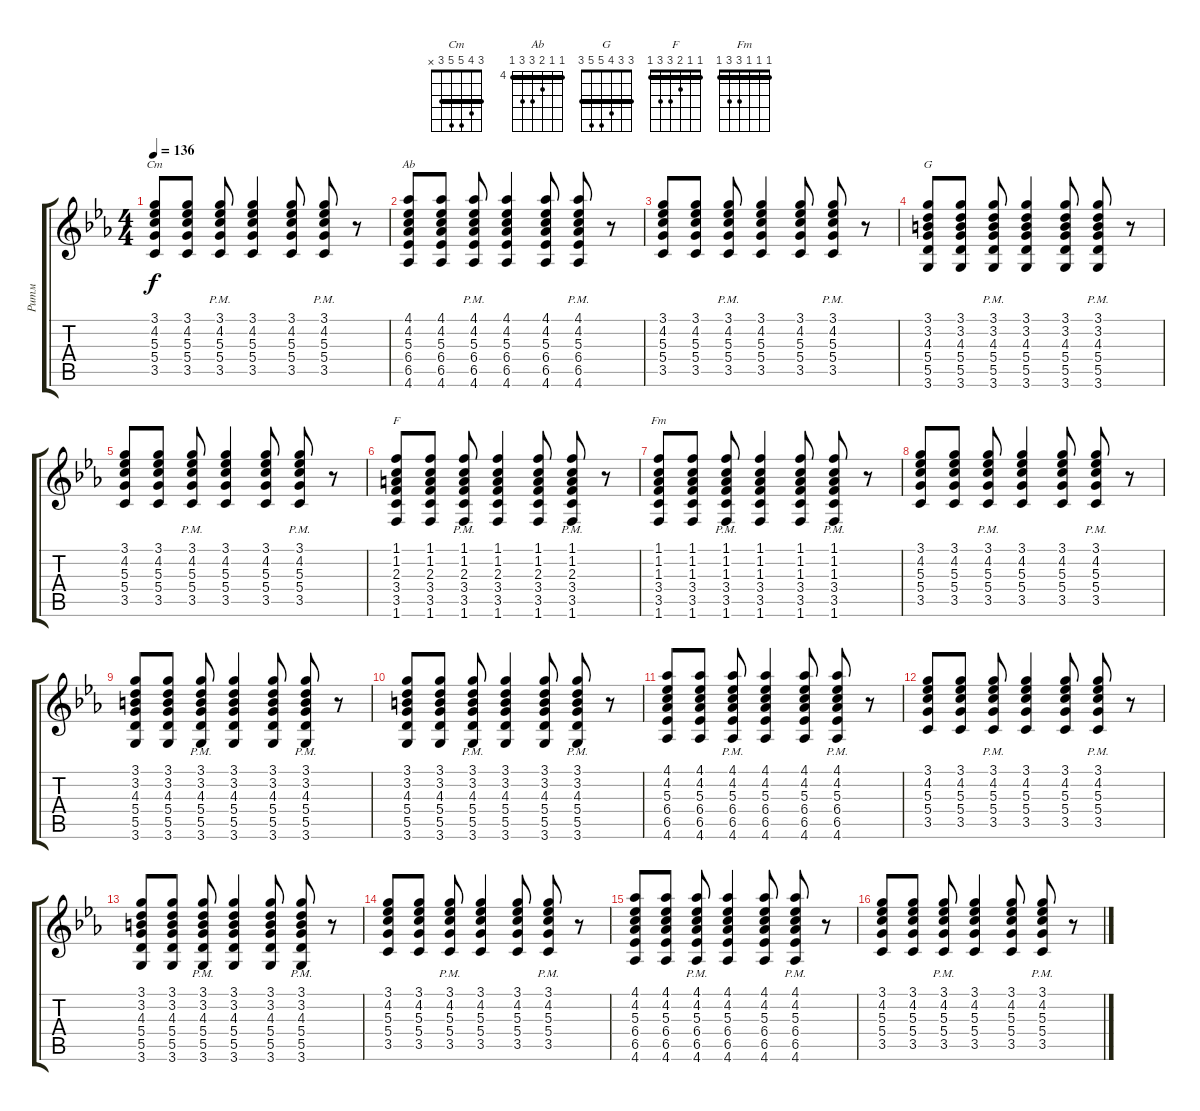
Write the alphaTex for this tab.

\track ("Ритм" "Ритм") {instrument acousticguitarnylon}
\staff {score tabs}
\tuning (E4 B3 G3 D3 A2 E2) {hide}
\chord ("Cm" 3 4 5 5 3 x) {barre 3}
\chord ("Ab" 4 4 5 6 6 4) {firstfret 4 barre 4}
\chord ("G" 3 3 4 5 5 3) {barre 3}
\chord ("F" 1 1 2 3 3 1) {barre 1}
\chord ("Fm" 1 1 1 3 3 1) {barre 1}
\ts (4 4)
\tempo 136
\clef g2
\ks cminor
(3.1 4.2 5.3 5.4 3.5).8{ch "Cm" dy f} (3.1 4.2 5.3 5.4 3.5).8 (3.1{pm} 4.2{pm} 5.3{pm} 5.4{pm} 3.5{pm}).8 (3.1 4.2 5.3 5.4 3.5).4 (3.1 4.2 5.3 5.4 3.5).8 (3.1{pm} 4.2{pm} 5.3{pm} 5.4{pm} 3.5{pm}).8 r.8 |
(4.1 4.2 5.3 6.4 6.5 4.6).8{ch "Ab"} (4.1 4.2 5.3 6.4 6.5 4.6).8 (4.1{pm} 4.2{pm} 5.3{pm} 6.4{pm} 6.5{pm} 4.6{pm}).8 (4.1 4.2 5.3 6.4 6.5 4.6).4 (4.1 4.2 5.3 6.4 6.5 4.6).8 (4.1{pm} 4.2{pm} 5.3{pm} 6.4{pm} 6.5{pm} 4.6{pm}).8 r.8 |
(3.1 4.2 5.3 5.4 3.5).8 (3.1 4.2 5.3 5.4 3.5).8 (3.1{pm} 4.2{pm} 5.3{pm} 5.4{pm} 3.5{pm}).8 (3.1 4.2 5.3 5.4 3.5).4 (3.1 4.2 5.3 5.4 3.5).8 (3.1{pm} 4.2{pm} 5.3{pm} 5.4{pm} 3.5{pm}).8 r.8 |
(3.1 3.2 4.3 5.4 5.5 3.6).8{ch "G"} (3.1 3.2 4.3 5.4 5.5 3.6).8 (3.1{pm} 3.2{pm} 4.3{pm} 5.4{pm} 5.5{pm} 3.6{pm}).8 (3.1 3.2 4.3 5.4 5.5 3.6).4 (3.1 3.2 4.3 5.4 5.5 3.6).8 (3.1{pm} 3.2{pm} 4.3{pm} 5.4{pm} 5.5{pm} 3.6{pm}).8 r.8 |
(3.1 4.2 5.3 5.4 3.5).8 (3.1 4.2 5.3 5.4 3.5).8 (3.1{pm} 4.2{pm} 5.3{pm} 5.4{pm} 3.5{pm}).8 (3.1 4.2 5.3 5.4 3.5).4 (3.1 4.2 5.3 5.4 3.5).8 (3.1{pm} 4.2{pm} 5.3{pm} 5.4{pm} 3.5{pm}).8 r.8 |
(1.1 1.2 2.3 3.4 3.5 1.6).8{ch "F"} (1.1 1.2 2.3 3.4 3.5 1.6).8 (1.1{pm} 1.2{pm} 2.3{pm} 3.4{pm} 3.5{pm} 1.6{pm}).8 (1.1 1.2 2.3 3.4 3.5 1.6).4 (1.1 1.2 2.3 3.4 3.5 1.6).8 (1.1{pm} 1.2{pm} 2.3{pm} 3.4{pm} 3.5{pm} 1.6{pm}).8 r.8 |
(1.1 1.2 1.3 3.4 3.5 1.6).8{ch "Fm"} (1.1 1.2 1.3 3.4 3.5 1.6).8 (1.1{pm} 1.2{pm} 1.3{pm} 3.4{pm} 3.5{pm} 1.6{pm}).8 (1.1 1.2 1.3 3.4 3.5 1.6).4 (1.1 1.2 1.3 3.4 3.5 1.6).8 (1.1{pm} 1.2{pm} 1.3{pm} 3.4{pm} 3.5{pm} 1.6{pm}).8 r.8 |
(3.1 4.2 5.3 5.4 3.5).8 (3.1 4.2 5.3 5.4 3.5).8 (3.1{pm} 4.2{pm} 5.3{pm} 5.4{pm} 3.5{pm}).8 (3.1 4.2 5.3 5.4 3.5).4 (3.1 4.2 5.3 5.4 3.5).8 (3.1{pm} 4.2{pm} 5.3{pm} 5.4{pm} 3.5{pm}).8 r.8 |
(3.1 3.2 4.3 5.4 5.5 3.6).8 (3.1 3.2 4.3 5.4 5.5 3.6).8 (3.1{pm} 3.2{pm} 4.3{pm} 5.4{pm} 5.5{pm} 3.6{pm}).8 (3.1 3.2 4.3 5.4 5.5 3.6).4 (3.1 3.2 4.3 5.4 5.5 3.6).8 (3.1{pm} 3.2{pm} 4.3{pm} 5.4{pm} 5.5{pm} 3.6{pm}).8 r.8 |
(3.1 3.2 4.3 5.4 5.5 3.6).8 (3.1 3.2 4.3 5.4 5.5 3.6).8 (3.1{pm} 3.2{pm} 4.3{pm} 5.4{pm} 5.5{pm} 3.6{pm}).8 (3.1 3.2 4.3 5.4 5.5 3.6).4 (3.1 3.2 4.3 5.4 5.5 3.6).8 (3.1{pm} 3.2{pm} 4.3{pm} 5.4{pm} 5.5{pm} 3.6{pm}).8 r.8 |
(4.1 4.2 5.3 6.4 6.5 4.6).8 (4.1 4.2 5.3 6.4 6.5 4.6).8 (4.1{pm} 4.2{pm} 5.3{pm} 6.4{pm} 6.5{pm} 4.6{pm}).8 (4.1 4.2 5.3 6.4 6.5 4.6).4 (4.1 4.2 5.3 6.4 6.5 4.6).8 (4.1{pm} 4.2{pm} 5.3{pm} 6.4{pm} 6.5{pm} 4.6{pm}).8 r.8 |
(3.1 4.2 5.3 5.4 3.5).8 (3.1 4.2 5.3 5.4 3.5).8 (3.1{pm} 4.2{pm} 5.3{pm} 5.4{pm} 3.5{pm}).8 (3.1 4.2 5.3 5.4 3.5).4 (3.1 4.2 5.3 5.4 3.5).8 (3.1{pm} 4.2{pm} 5.3{pm} 5.4{pm} 3.5{pm}).8 r.8 |
(3.1 3.2 4.3 5.4 5.5 3.6).8 (3.1 3.2 4.3 5.4 5.5 3.6).8 (3.1{pm} 3.2{pm} 4.3{pm} 5.4{pm} 5.5{pm} 3.6{pm}).8 (3.1 3.2 4.3 5.4 5.5 3.6).4 (3.1 3.2 4.3 5.4 5.5 3.6).8 (3.1{pm} 3.2{pm} 4.3{pm} 5.4{pm} 5.5{pm} 3.6{pm}).8 r.8 |
(3.1 4.2 5.3 5.4 3.5).8 (3.1 4.2 5.3 5.4 3.5).8 (3.1{pm} 4.2{pm} 5.3{pm} 5.4{pm} 3.5{pm}).8 (3.1 4.2 5.3 5.4 3.5).4 (3.1 4.2 5.3 5.4 3.5).8 (3.1{pm} 4.2{pm} 5.3{pm} 5.4{pm} 3.5{pm}).8 r.8 |
(4.1 4.2 5.3 6.4 6.5 4.6).8 (4.1 4.2 5.3 6.4 6.5 4.6).8 (4.1{pm} 4.2{pm} 5.3{pm} 6.4{pm} 6.5{pm} 4.6{pm}).8 (4.1 4.2 5.3 6.4 6.5 4.6).4 (4.1 4.2 5.3 6.4 6.5 4.6).8 (4.1{pm} 4.2{pm} 5.3{pm} 6.4{pm} 6.5{pm} 4.6{pm}).8 r.8 |
(3.1 4.2 5.3 5.4 3.5).8 (3.1 4.2 5.3 5.4 3.5).8 (3.1{pm} 4.2{pm} 5.3{pm} 5.4{pm} 3.5{pm}).8 (3.1 4.2 5.3 5.4 3.5).4 (3.1 4.2 5.3 5.4 3.5).8 (3.1{pm} 4.2{pm} 5.3{pm} 5.4{pm} 3.5{pm}).8 r.8
